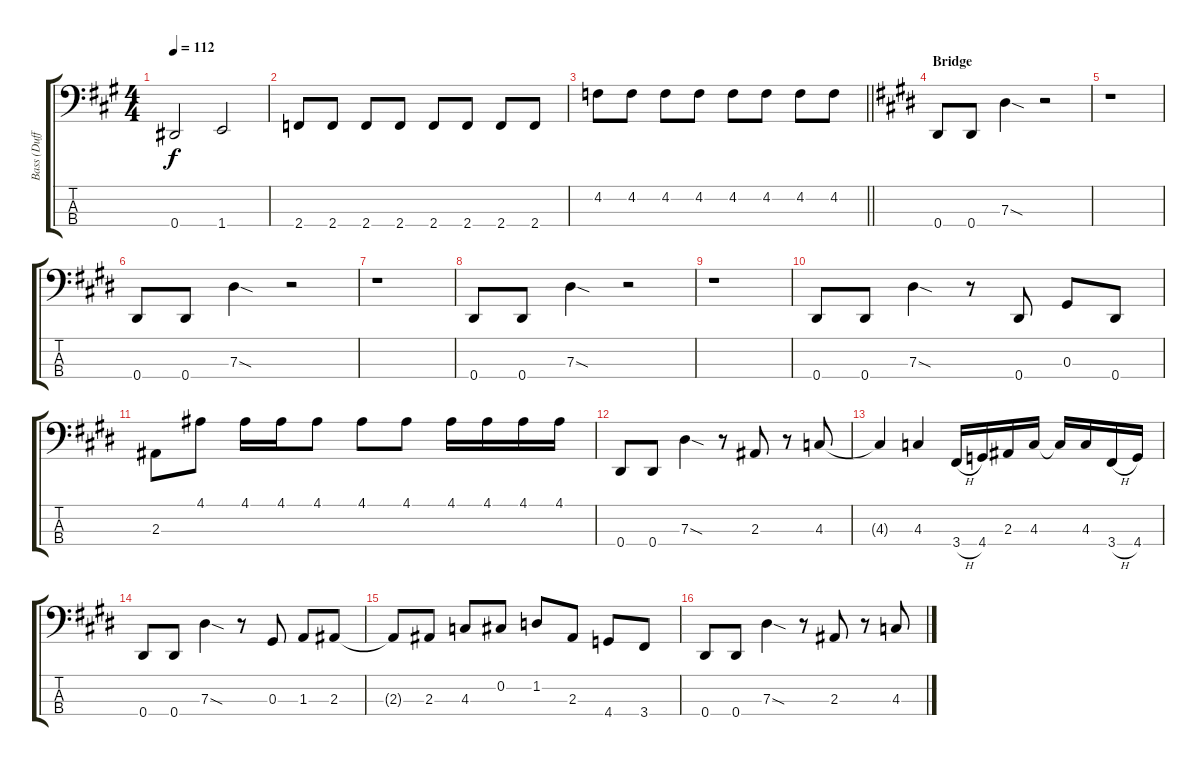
\track ("Bass (Duff)" "Bass (Duff") {instrument electricbasspick}
\staff {score tabs}
\tuning (Gb2 Db2 Ab1 Eb1) {hide}
\ts (4 4)
\tempo 112
\clef f4
\ks f#minor
0.4{t}.2{dy f} 1.4.2 |
2.4.8 2.4.8 2.4.8 2.4.8 2.4.8 2.4.8 2.4.8 2.4.8 |
\barLineRight lightlight
4.2.8 4.2.8 4.2.8 4.2.8 4.2.8 4.2.8 4.2.8 4.2.8 |
\section ("" "Bridge")
\ks e
0.4.8 0.4.8 7.3{sod}.4 r.2 |
r.1 |
0.4.8 0.4.8 7.3{sod}.4 r.2 |
r.1 |
0.4.8 0.4.8 7.3{sod}.4 r.2 |
r.1 |
0.4.8 0.4.8 7.3{sod}.4 r.8 0.4.8 0.3.8 0.4.8 |
2.3.8 4.1.8 4.1.16 4.1.16 4.1.8 4.1.8 4.1.8 4.1.16 4.1.16 4.1.16 4.1.16 |
0.4.8 0.4.8 7.3{sod}.4 r.8 2.3.8 r.8 4.3.8 |
4.3{t}.4 4.3.4 3.4{h}.16 4.4.16 2.3.16 4.3.16 4.3{t}.16 4.3.16 3.4{h}.16 4.4.16 |
0.4.8 0.4.8 7.3{sod}.4 r.8 0.3.8 1.3.8 2.3.8 |
2.3{t}.8 2.3.8 4.3.8 0.2.8 1.2.8 2.3.8 4.4.8 3.4.8 |
0.4.8 0.4.8 7.3{sod}.4 r.8 2.3.8 r.8 4.3.8
